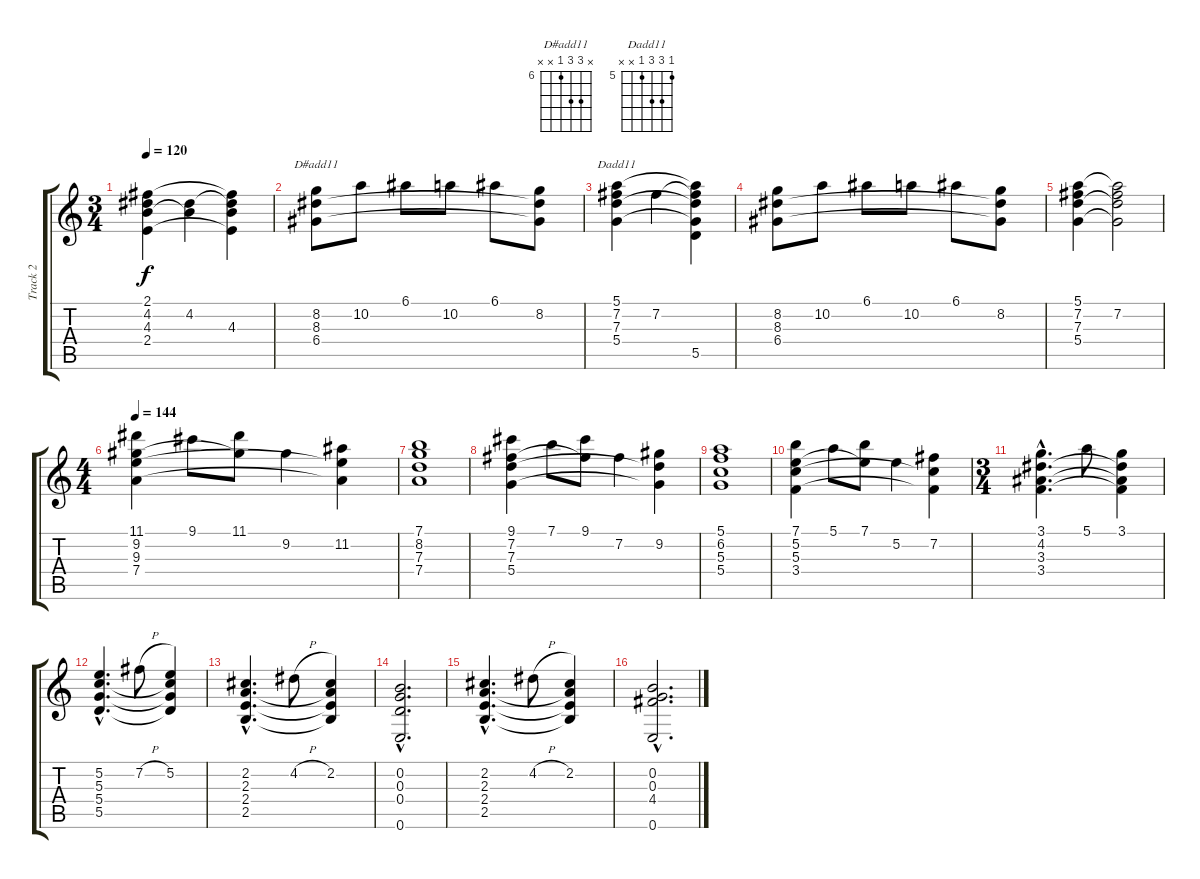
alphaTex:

\track ("Track 2" "Track 2") {instrument acousticbass}
\staff {score tabs}
\tuning (E4 B3 G3 D3 A2 E2) {hide}
\chord ("D#add11" x 8 8 6 x x) {firstfret 6}
\chord ("Dadd11" 5 7 7 5 x x) {firstfret 5}
\ts (3 4)
\tempo 120
\clef g2
\ks c
(2.1 4.2 4.3 2.4).4{dy f} (4.2 4.3{t}).4 (2.1{t} 4.2{t} 4.3 2.4{t}).4 |
(8.2 8.3 6.4).8{ch "D#add11"} 10.2.8 6.1.8 10.2.8 6.1.8 (8.2 8.3{t} 6.4{t}).8 |
(5.1 7.2 7.3 5.4).4{ch "Dadd11"} 7.2.4 (5.1{t} 7.2{t} 7.3{t} 5.4{t} 5.5).4 |
(8.2 8.3 6.4).8 10.2.8 6.1.8 10.2.8 6.1.8 (8.2 8.3{t} 6.4{t}).8 |
(5.1 7.2 7.3 5.4).4 (5.1{t} 7.2 7.3{t} 5.4{t}).2 |
\ts (4 4)
\tempo 134
\tempo 144
(11.1 9.2 9.3 7.4).4 9.1.8 (11.1 9.2{t}).8 9.2.4 (11.2 9.3{t} 7.4{t}).4 |
(7.1 8.2 7.3 7.4).1 |
(9.1 7.2 7.3 5.4).4 7.1.8 (9.1 7.2{t}).8 7.2.4 (9.2 7.3{t} 5.4{t}).4 |
(5.1 6.2 5.3 5.4).1 |
(7.1 5.2 5.3 3.4).4 5.1.8 (7.1 5.2{t}).8 5.2.4 (7.2 5.3{t} 3.4{t}).4 |
\ts (3 4)
(3.1{hac} 4.2{hac} 3.3{hac} 3.4{hac}).4{d} 5.1.8 (3.1 4.2{t} 3.3{t} 3.4{t}).4 |
(5.2{hac} 5.3{hac} 5.4{hac} 5.5{hac}).4{d} 7.2{h}.8 (5.2 5.3{t} 5.4{t} 5.5{t}).4 |
(2.2{hac} 2.3{hac} 2.4{hac} 2.5{hac}).4{d} 4.2{h}.8 (2.2 2.3{t} 2.4{t} 2.5{t}).4 |
(0.2{hac} 0.3{hac} 0.4{hac} 0.6{hac}).2{d} |
(2.2{hac} 2.3{hac} 2.4{hac} 2.5{hac}).4{d} 4.2{h}.8 (2.2 2.3{t} 2.4{t} 2.5{t}).4 |
(0.2{hac} 0.3{hac} 4.4{hac} 0.6{hac}).2{d}
